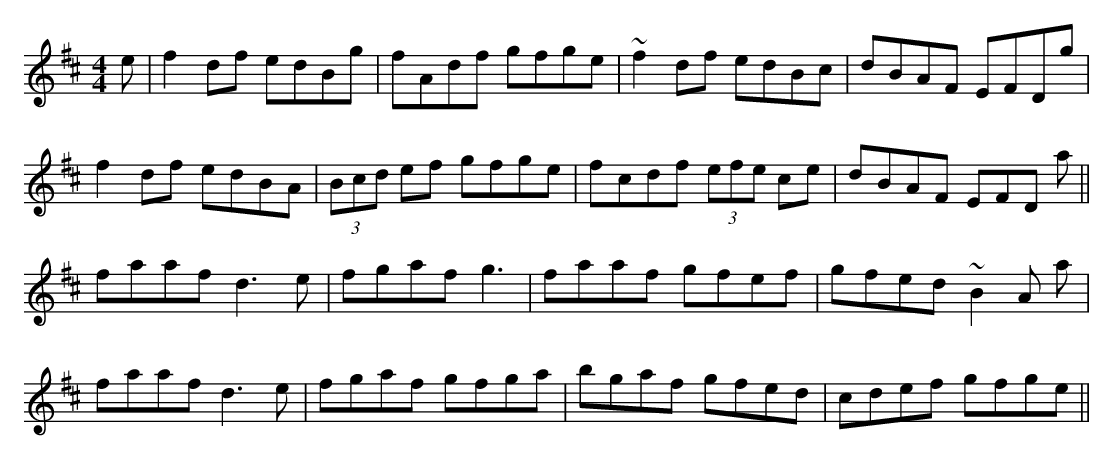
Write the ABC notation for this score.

X:1
M:4/4
K:D
e|f2df edBg|fAdf gfge|~f2df edBc|dBAF EFDg|
f2df edBA|(3Bcd ef gfge|fcdf (3efe ce|dBAF EFD a||
faaf d3e|fgaf g3|faaf gfef|gfed ~B2A a|
faaf d3e|fgaf gfga|bgaf gfed|cdef gfge||
